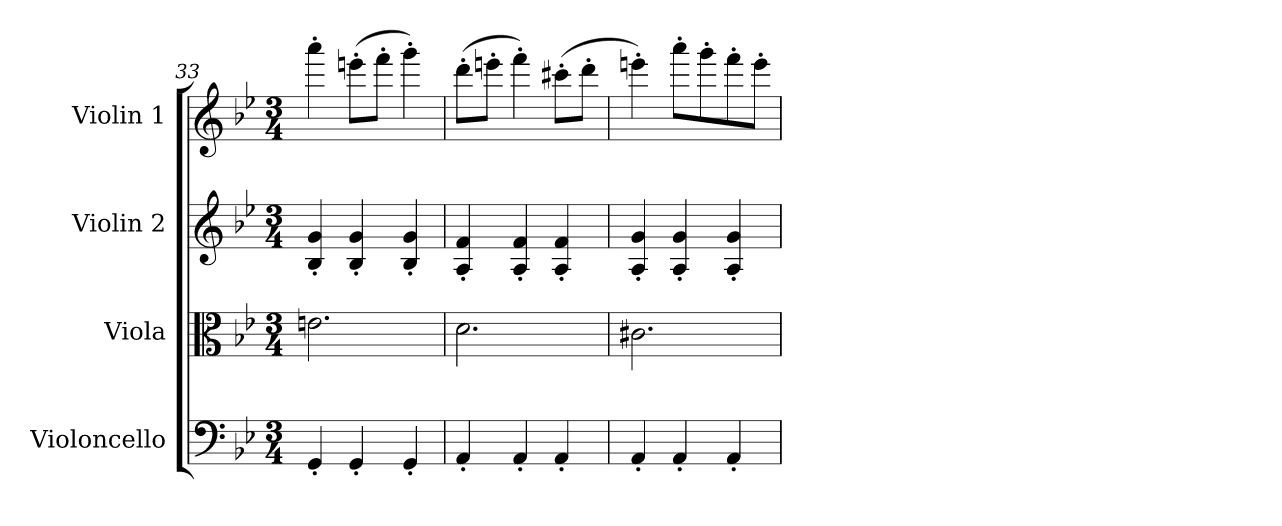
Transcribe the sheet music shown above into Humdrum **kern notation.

**kern	**kern	**kern	**kern
*part4	*part3	*part2	*part1
*staff4	*staff3	*staff2	*staff1
*I"Violoncello	*I"Viola	*I"Violin 2	*I"Violin 1
*I'Vc	*I'Vla	*I'Vln	*I'Vln
*clefF4	*clefC3	*clefG2	*clefG2
*k[b-e-]	*k[b-e-]	*k[b-e-]	*k[b-e-]
*M3/4	*M3/4	*M3/4	*M3/4
=33	=33	=33	=33
4GG'/	2.en\	4B-/' 4g/'	4aaa'\
4GG'/	.	4B-/' 4g/'	(8eeen'\L
.	.	.	8fff'\J
4GG'/	.	4B-/' 4g/'	4ggg'\)
=34	=34	=34	=34
4AA'/	2.d\	4A/' 4f/'	(8ddd'\L
.	.	.	8eeen'\J
4AA'/	.	4A/' 4f/'	4fff'\)
4AA'/	.	4A/' 4f/'	(8ccc#X'\L
.	.	.	8ddd'\J
=35	=35	=35	=35
4AA'/	2.c#X\	4A/' 4g/'	4eeen'\)
4AA'/	.	4A/' 4g/'	8aaa'\L
.	.	.	8ggg'\
4AA'/	.	4A/' 4g/'	8fff'\
.	.	.	8eee'\J
=	=	=	=
*-	*-	*-	*-
